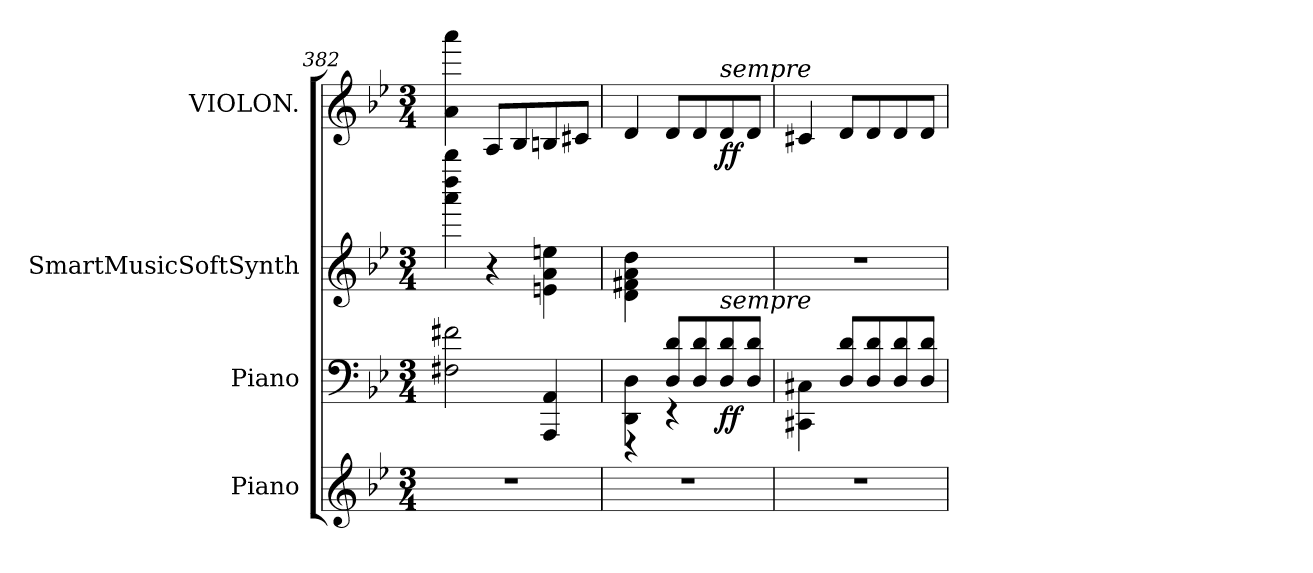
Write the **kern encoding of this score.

**kern	**kern	**dynam	**kern	**kern	**dynam
*part4	*part3	*part3	*part2	*part1	*part1
*staff4	*staff3	*staff3	*staff2	*staff1	*staff1
*I"Piano	*I"Piano	*	*I"SmartMusicSoftSynth	*I"VIOLON.	*
*I'P.	*	*	*	*	*
*clefG2	*clefF4	*	*clefG2	*clefG2	*
*k[b-e-]	*k[b-e-]	*	*k[b-e-]	*k[b-e-]	*
*M3/4	*M3/4	*	*M3/4	*M3/4	*
=382	=382	=382	=382	=382	=382
2.r	2F#X\ 2f#X\	.	4aaa\ 4dddd\ 4bbbb-\	4a\ 4aaa\	.
.	.	.	4r	8A/L	.
.	.	.	.	8B-/	.
.	4AAA/ 4AA/	.	4en\ 4a\ 4een\	8Bn/	.
.	.	.	.	8c#X/J	.
=383	=383	=383	=383	=383	=383
*	*^	*	*	*	*
2.r	4DD\ 4D\	4r	.	4d\ 4f#X\ 4a\ 4dd\	4d/	.
.	8D/ 8d/L	4r	.	2ryy	8d/L	.
.	8D/ 8d/	.	.	.	8d/	.
!	!	!	!	!	!LO:TX:i:t=sempre	!
!	!LO:TX:i:t=sempre	!	!	!	!	!
.	8D/ 8d/	4ryy	ff	.	8d/	ff
.	8D/ 8d/J	.	.	.	8d/J	.
*	*v	*v	*	*	*	*
=384	=384	=384	=384	=384	=384
2.r	4CC#X\ 4C#X\	.	2.r	4c#X/	.
.	8D/ 8d/L	.	.	8d/L	.
.	8D/ 8d/	.	.	8d/	.
.	8D/ 8d/	.	.	8d/	.
.	8D/ 8d/J	.	.	8d/J	.
=	=	=	=	=	=
*-	*-	*-	*-	*-	*-
